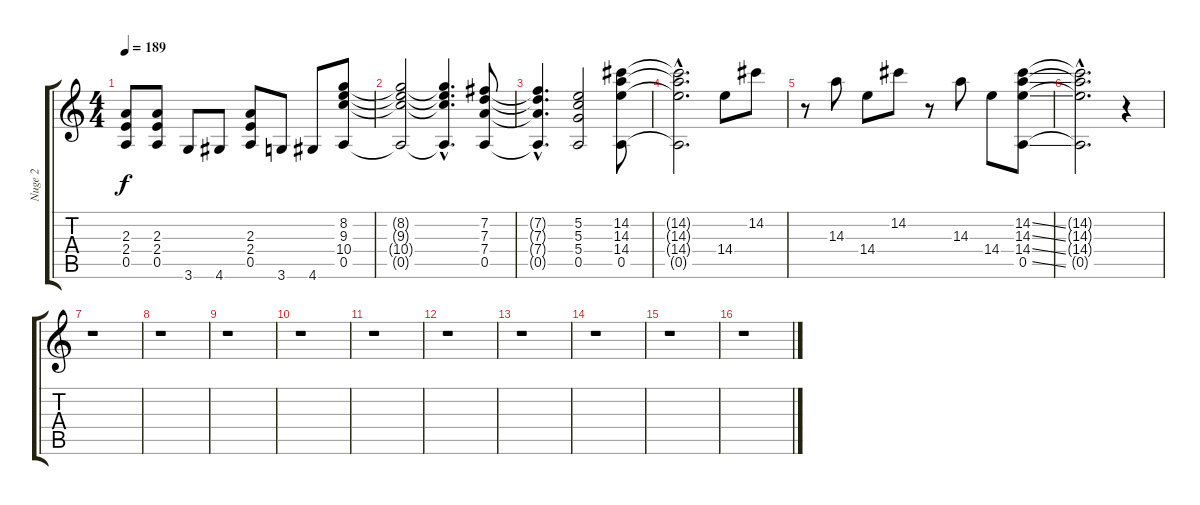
\track ("Nuge 2" "Nuge 2") {instrument overdrivenguitar}
\staff {score tabs}
\tuning (E4 B3 G3 D3 A2 E2) {hide}
\ts (4 4)
\tempo 189
\clef g2
\ks c
(2.3{t} 2.4{t} 0.5{t}).8{dy f} (2.3 2.4 0.5).8 3.6.8 4.6.8 (2.3 2.4 0.5).8 3.6.8 4.6.8 (8.2 9.3 10.4 0.5).8 |
(8.2{t} 9.3{t} 10.4{t} 0.5{t}).2 (8.2{hac t} 9.3{hac t} 10.4{hac t} 0.5{hac t}).4{d} (7.2 7.3 7.4 0.5).8 |
(7.2{hac t} 7.3{hac t} 7.4{hac t} 0.5{hac t}).4{d} (5.2 5.3 5.4 0.5).2 (14.2 14.3 14.4 0.5).8 |
(14.2{hac t} 14.3{hac t} 14.4{hac t} 0.5{hac t}).2{d} 14.4.8 14.2.8 |
r.8 14.3.8 14.4.8 14.2.8 r.8 14.3.8 14.4.8 (14.2{ss} 14.3{ss} 14.4{ss} 0.5{ss}).8 |
(14.2{hac t} 14.3{hac t} 14.4{hac t} 0.5{hac t}).2{d} r.4 |
r.1 |
r.1 |
r.1 |
r.1 |
r.1 |
r.1 |
r.1 |
r.1 |
r.1 |
r.1
